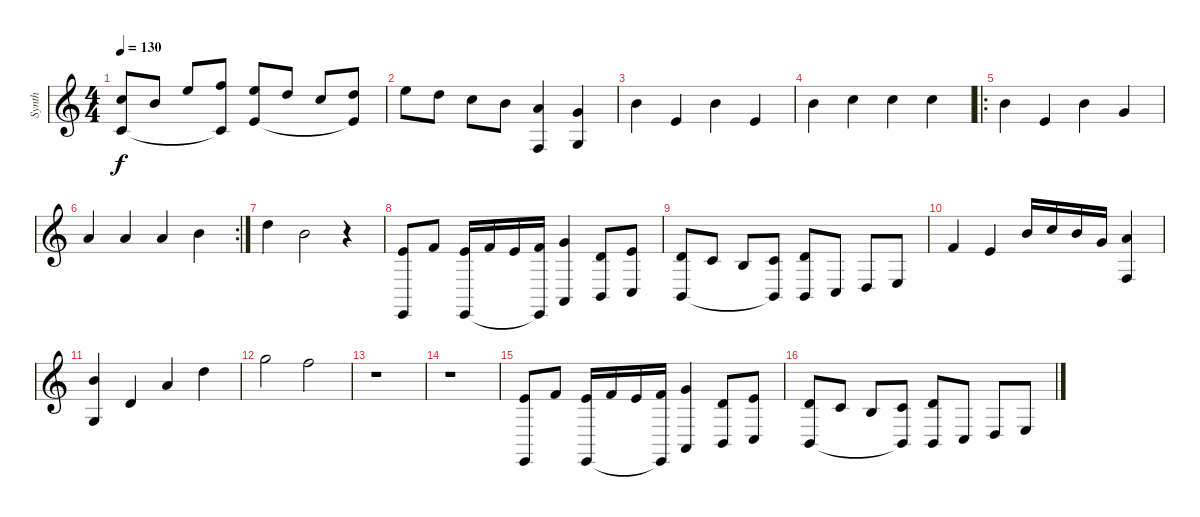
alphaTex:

\track ("Synth" "Synth") {instrument acousticgrandpiano}
\staff {score}
\tuning (E4 B3 G3 D3 A2 E2) {hide}
\ts (4 4)
\tempo 130
\clef g2
\ks c
(8.1 10.4).8{dy f} 12.2.8 12.1.8 (13.1 10.4{t}).8 (12.1 14.4).8 10.1.8 8.1.8 (10.1 14.4{t}).8 |
12.1.8 10.1.8 8.1.8 7.1.8 (5.1 3.4).4 (3.1 5.4).4 |
7.1.4 9.3.4 7.1.4 9.3.4 |
7.1.4 8.1.4 8.1.4 8.1.4 |
\ro
7.1.4 9.3.4 7.1.4 8.2.4 |
\rc 2
10.2.4 10.2.4 10.2.4 12.2.4 |
10.1.4 12.2.2 r.4 |
(5.2 0.6).8 6.2.8 (5.2 0.6).16 6.2.16 5.2.16 (6.2 0.6{t}).16 (8.2 5.6).4 (3.2 2.5).8 (5.2 3.5).8 |
(3.2 2.5).8 1.2.8 0.2.8 (1.2 2.5{t}).8 (3.2 2.5).8 3.5.8 5.5.8 7.5.8 |
6.2.4 5.2.4 7.1.16 8.1.16 7.1.16 8.2.16 (10.2 8.5).4 |
(12.2 10.5).4 12.4.4 14.3.4 15.2.4 |
15.1.2 13.1.2 |
r.1 |
r.1 |
(5.2 0.6).8 6.2.8 (5.2 0.6).16 6.2.16 5.2.16 (6.2 0.6{t}).16 (8.2 5.6).4 (3.2 2.5).8 (5.2 3.5).8 |
(3.2 2.5).8 1.2.8 0.2.8 (1.2 2.5{t}).8 (3.2 2.5).8 3.5.8 5.5.8 7.5.8
